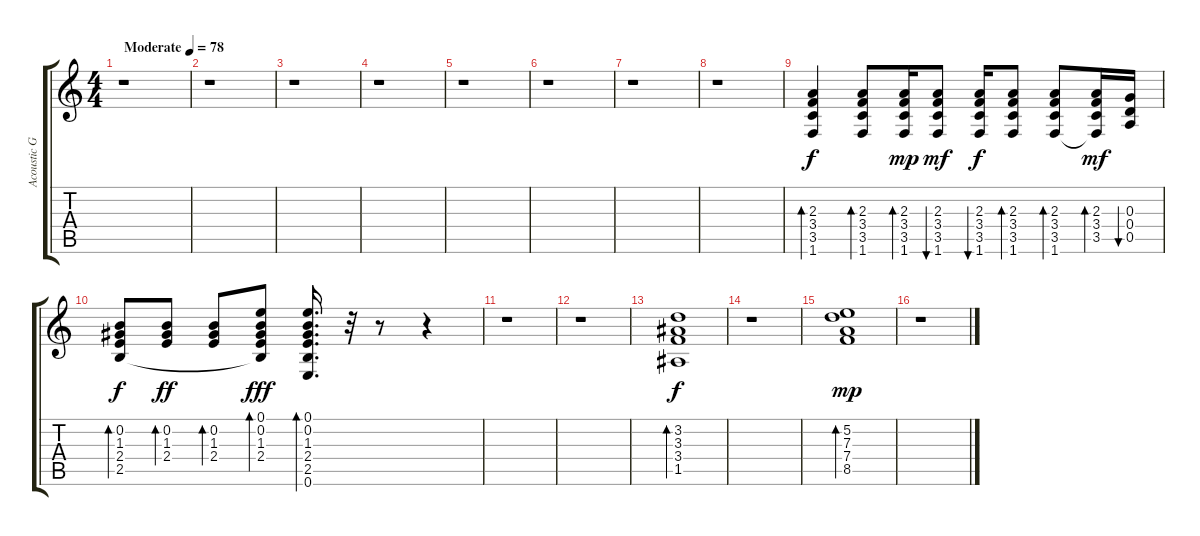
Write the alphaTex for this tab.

\track ("Acoustic Guitar" "Acoustic G") {instrument acousticguitarsteel}
\staff {score tabs}
\tuning (E4 B3 G3 D3 A2 E2) {hide}
\ts (4 4)
\tempo (78 "Moderate")
\clef g2
\ks c
r.1{dy f instrument acousticguitarsteel} |
r.1 |
r.1 |
r.1 |
r.1 |
r.1 |
r.1 |
r.1 |
(2.3 3.4 3.5 1.6).4{bd 60} (2.3 3.4 3.5 1.6).8{bd 60} (2.3 3.4 3.5 1.6).16{bd 30 dy mp} (2.3 3.4 3.5 1.6).8{bu 30 dy mf} (2.3 3.4 3.5 1.6).16{bu 30 dy f} (2.3 3.4 3.5 1.6).8{bd 60} (2.3 3.4 3.5 1.6).8{bd 60} (2.3 3.4 3.5 1.6{t}).16{bd 60 dy mf} (0.3 0.4 0.5).16{bu 30} |
(0.2 1.3 2.4 2.5).8{bd 30 dy f} (0.2 1.3 2.4).8{bd 30 dy ff} (0.2 1.3 2.4).8{bd 60} (0.1 0.2 1.3 2.4 2.5{t}).8{bd 60 dy fff} (0.1 0.2 1.3 2.4 2.5 0.6).16{d bd 60} r.32 r.8 r.4 |
r.1 |
r.1 |
(3.2 3.3 3.4 1.5).1{bd 120 dy f} |
r.1 |
(5.2 7.3 7.4 8.5).1{bd 120 dy mp} |
r.1
